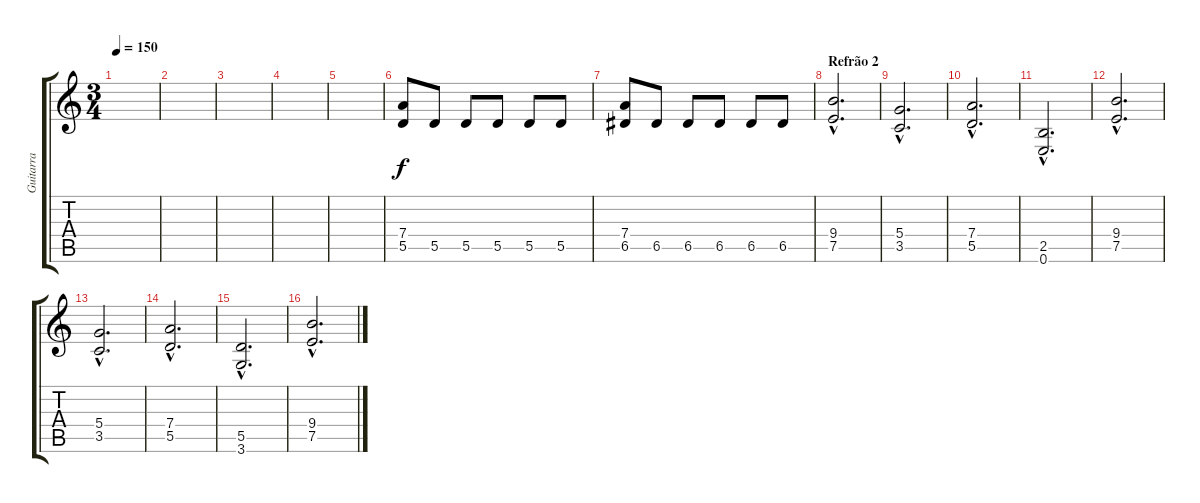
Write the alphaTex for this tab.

\track ("Guitarra" "Guitarra") {instrument overdrivenguitar}
\staff {score tabs}
\tuning (E4 B3 G3 D3 A2 E2) {hide}
\ts (3 4)
\tempo 150
\clef g2
\ks c
|
|
|
|
|
(7.4 5.5).8 5.5.8 5.5.8 5.5.8 5.5.8 5.5.8 |
(7.4 6.5).8 6.5.8 6.5.8 6.5.8 6.5.8 6.5.8 |
\section ("" "Refrão 2")
(9.4{hac} 7.5{hac}).2{d} |
(5.4{hac} 3.5{hac}).2{d} |
(7.4{hac} 5.5{hac}).2{d} |
(2.5{hac} 0.6{hac}).2{d} |
(9.4{hac} 7.5{hac}).2{d} |
(5.4{hac} 3.5{hac}).2{d} |
(7.4{hac} 5.5{hac}).2{d} |
(5.5{hac} 3.6{hac}).2{d} |
(9.4{hac} 7.5{hac}).2{d}
